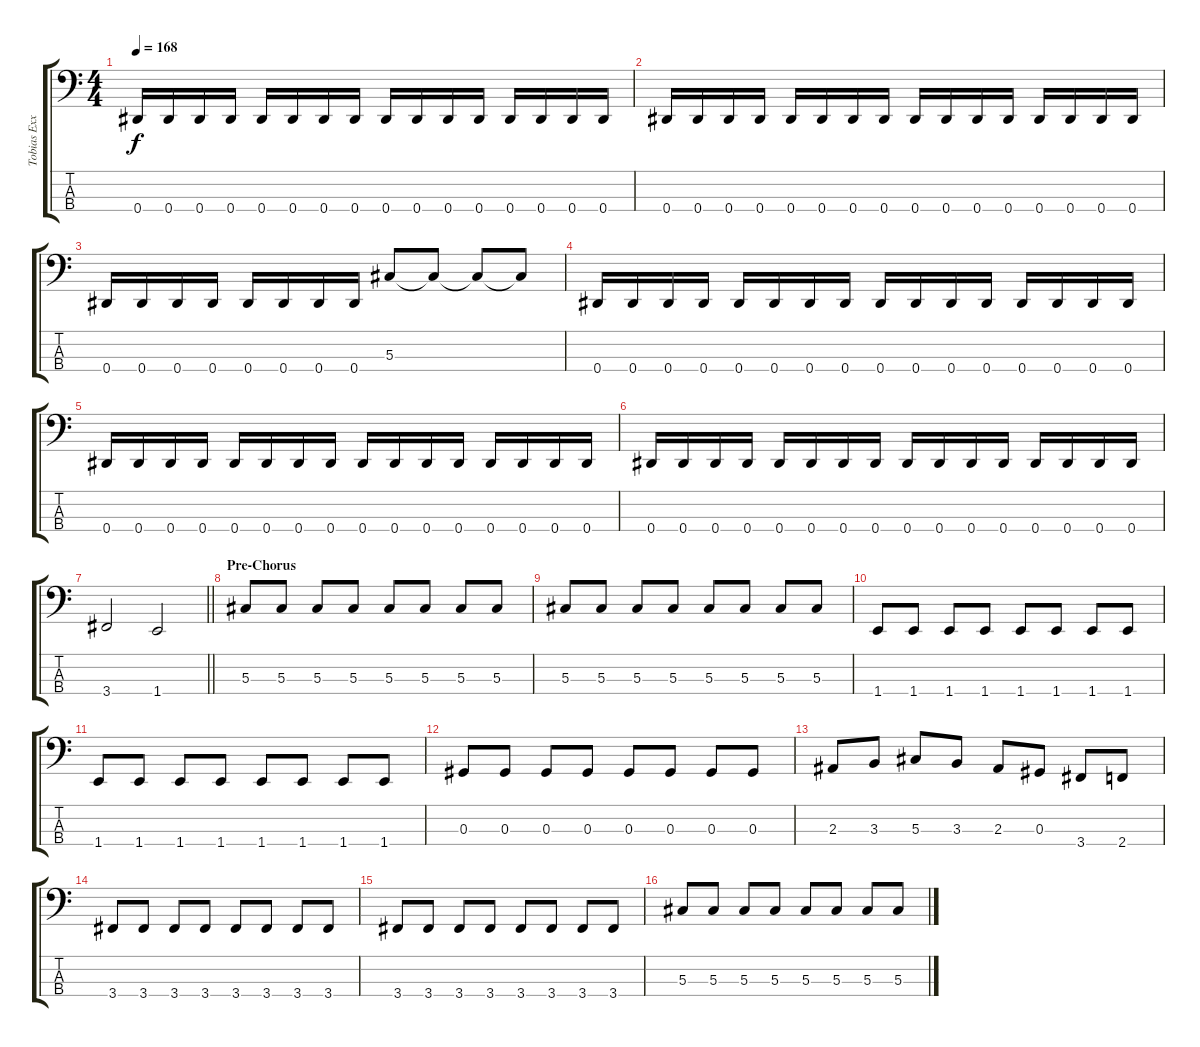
\track ("Tobias Exxel" "Tobias Exx") {instrument electricbasspick}
\staff {score tabs}
\tuning (Gb2 Db2 Ab1 Eb1) {hide}
\ts (4 4)
\tempo 168
\clef f4
\ks c
0.4.16{dy f} 0.4.16 0.4.16 0.4.16 0.4.16 0.4.16 0.4.16 0.4.16 0.4.16 0.4.16 0.4.16 0.4.16 0.4.16 0.4.16 0.4.16 0.4.16 |
0.4.16 0.4.16 0.4.16 0.4.16 0.4.16 0.4.16 0.4.16 0.4.16 0.4.16 0.4.16 0.4.16 0.4.16 0.4.16 0.4.16 0.4.16 0.4.16 |
0.4.16 0.4.16 0.4.16 0.4.16 0.4.16 0.4.16 0.4.16 0.4.16 5.3.8 5.3{t}.8 5.3{t}.8 5.3{t}.8 |
0.4.16 0.4.16 0.4.16 0.4.16 0.4.16 0.4.16 0.4.16 0.4.16 0.4.16 0.4.16 0.4.16 0.4.16 0.4.16 0.4.16 0.4.16 0.4.16 |
0.4.16 0.4.16 0.4.16 0.4.16 0.4.16 0.4.16 0.4.16 0.4.16 0.4.16 0.4.16 0.4.16 0.4.16 0.4.16 0.4.16 0.4.16 0.4.16 |
0.4.16 0.4.16 0.4.16 0.4.16 0.4.16 0.4.16 0.4.16 0.4.16 0.4.16 0.4.16 0.4.16 0.4.16 0.4.16 0.4.16 0.4.16 0.4.16 |
\barLineRight lightlight
3.4.2 1.4.2 |
\section ("" "Pre-Chorus")
5.3.8 5.3.8 5.3.8 5.3.8 5.3.8 5.3.8 5.3.8 5.3.8 |
5.3.8 5.3.8 5.3.8 5.3.8 5.3.8 5.3.8 5.3.8 5.3.8 |
1.4.8 1.4.8 1.4.8 1.4.8 1.4.8 1.4.8 1.4.8 1.4.8 |
1.4.8 1.4.8 1.4.8 1.4.8 1.4.8 1.4.8 1.4.8 1.4.8 |
0.3.8 0.3.8 0.3.8 0.3.8 0.3.8 0.3.8 0.3.8 0.3.8 |
2.3.8 3.3.8 5.3.8 3.3.8 2.3.8 0.3.8 3.4.8 2.4.8 |
3.4.8 3.4.8 3.4.8 3.4.8 3.4.8 3.4.8 3.4.8 3.4.8 |
3.4.8 3.4.8 3.4.8 3.4.8 3.4.8 3.4.8 3.4.8 3.4.8 |
5.3.8 5.3.8 5.3.8 5.3.8 5.3.8 5.3.8 5.3.8 5.3.8
